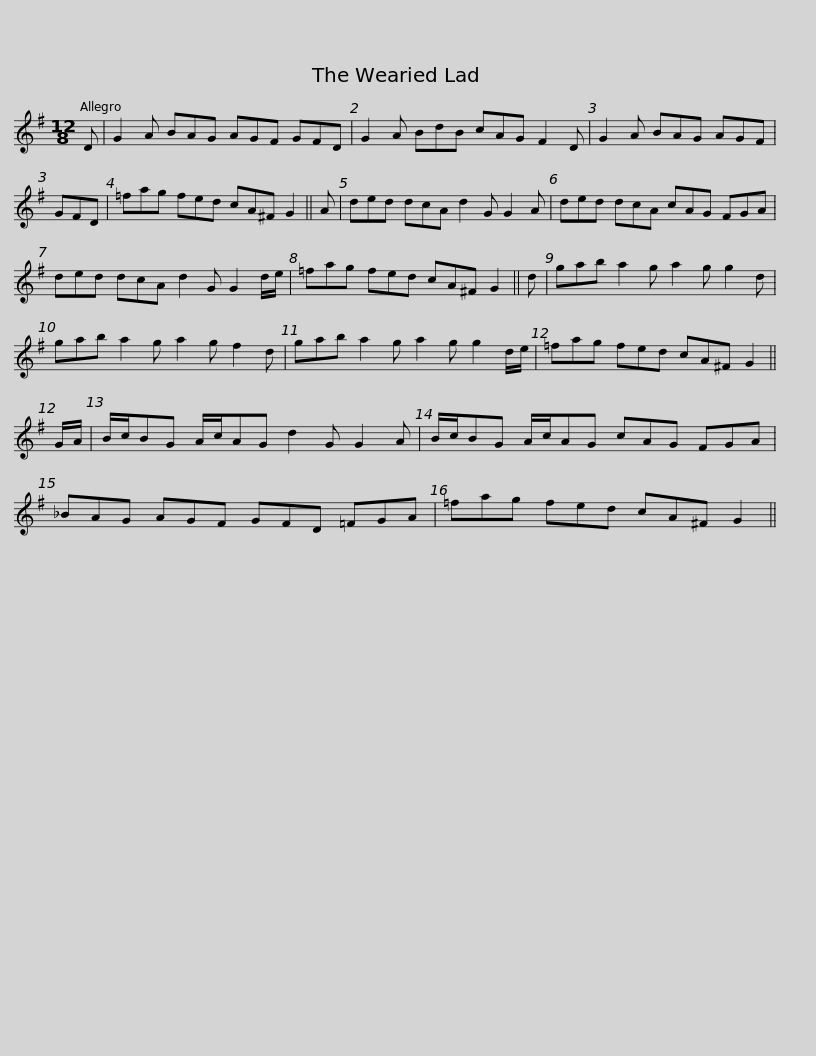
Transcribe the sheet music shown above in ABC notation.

X:1
L:1/8
M:12/8
I:linebreak $
K:G
V:1 treble
V:1
 D | G2 A BAG AGF GFD | G2 A BdB cAG F2 D | G2 A BAG AGF | GFD |$ %5
 =fag fed cA^F G2 || A | ded dcA d2 G G2 A | ded dcA cAG FGA |$ ded dcA d2 G G2 d/e/ | %10
 =fag fed cA^F G2 || d | gab a2 g a2 g g2 d |$ gab a2 g a2 g f2 d | gab a2 g a2 g g2 d/e/ | %15
 =fag fed cA^F G2 || G/A/ |$ B/c/BG A/c/AG d2 G G2 A | B/c/BG A/c/AG cAG FGA | _BAG AGF GFD =FGA |$ %20
 =fag fed cA^F G2 || %21
